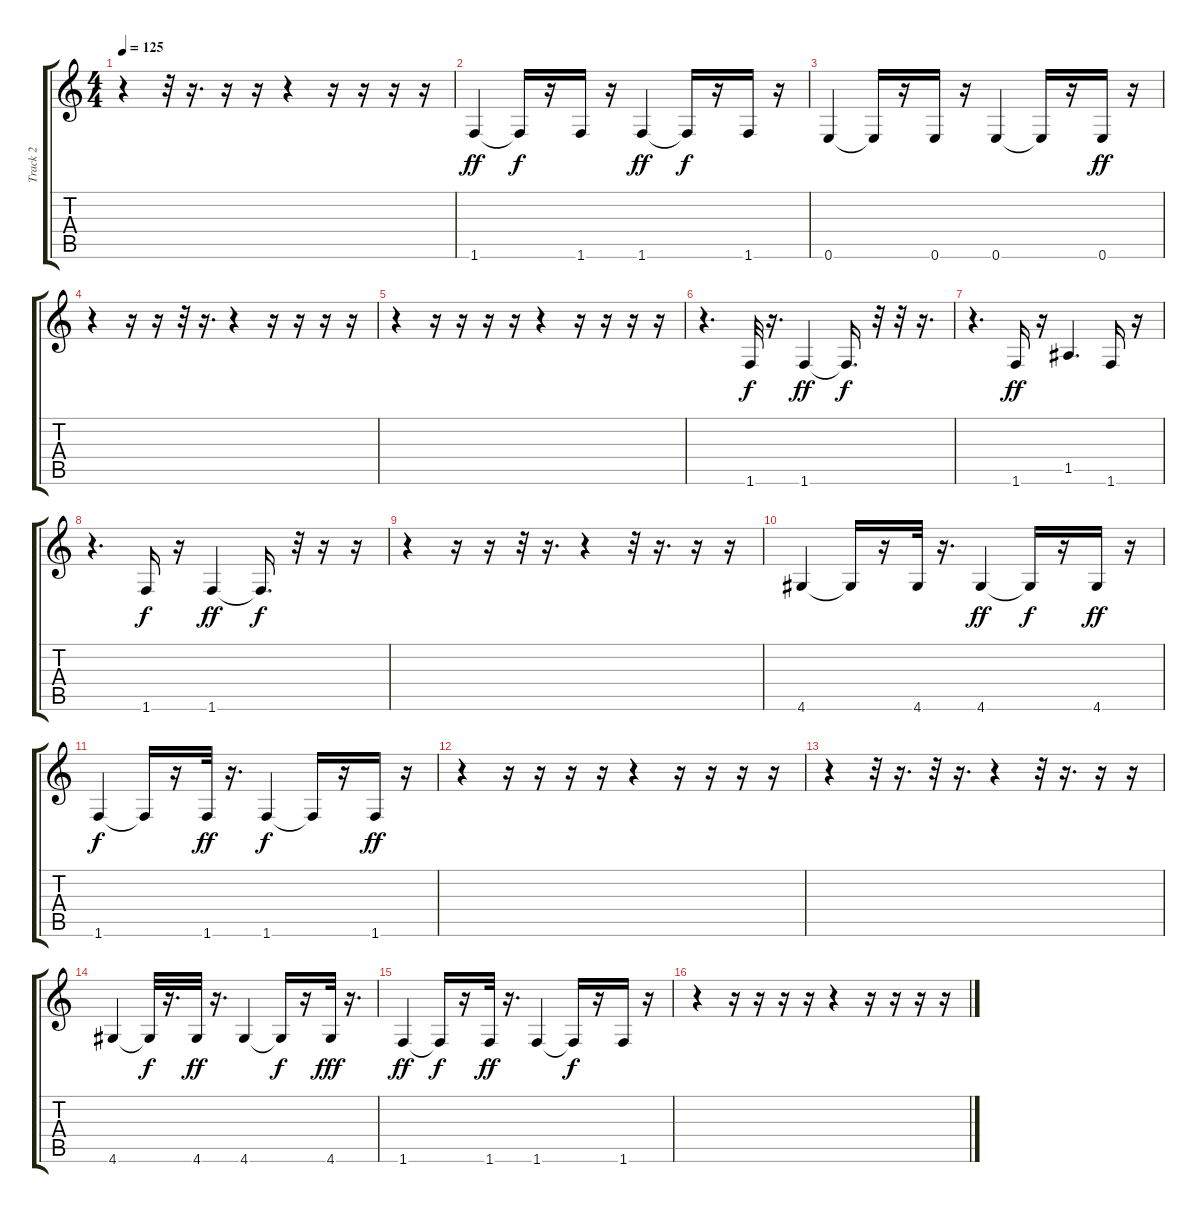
\track ("Track 2" "Track 2") {instrument acousticbass}
\staff {score tabs}
\tuning (E4 B3 G3 D3 A2 E2) {hide}
\ts (4 4)
\tempo 125
\clef g2
\ks c
r.4{dy f} r.32 r.16{d} r.16 r.16 r.4 r.16 r.16 r.16 r.16 |
1.6.4{dy ff} 1.6{t}.16{dy f} r.16 1.6.16 r.16 1.6.4{dy ff} 1.6{t}.16{dy f} r.16 1.6.16 r.16 |
0.6.4 0.6{t}.16 r.16 0.6.16 r.16 0.6.4 0.6{t}.16 r.16 0.6.16{dy ff} r.16 |
r.4 r.16 r.16 r.32 r.16{d} r.4 r.16 r.16 r.16 r.16 |
r.4 r.16 r.16 r.16 r.16 r.4 r.16 r.16 r.16 r.16 |
r.4{d} 1.6.32{dy f} r.16{d} 1.6.4{dy ff} 1.6{t}.16{d dy f} r.32 r.32 r.16{d} |
r.4{d} 1.6.16{dy ff} r.16 1.5.4{d} 1.6.16 r.16 |
r.4{d} 1.6.16{dy f} r.16 1.6.4{dy ff} 1.6{t}.16{d dy f} r.32 r.16 r.16 |
r.4 r.16 r.16 r.32 r.16{d} r.4 r.32 r.16{d} r.16 r.16 |
4.6.4 4.6{t}.16 r.16 4.6.32 r.16{d} 4.6.4{dy ff} 4.6{t}.16{dy f} r.16 4.6.16{dy ff} r.16 |
1.6.4{dy f} 1.6{t}.16 r.16 1.6.32{dy ff} r.16{d} 1.6.4{dy f} 1.6{t}.16 r.16 1.6.16{dy ff} r.16 |
r.4 r.16 r.16 r.16 r.16 r.4 r.16 r.16 r.16 r.16 |
r.4 r.32 r.16{d} r.32 r.16{d} r.4 r.32 r.16{d} r.16 r.16 |
4.6.4 4.6{t}.32{dy f} r.16{d} 4.6.32{dy ff} r.16{d} 4.6.4 4.6{t}.16{dy f} r.16 4.6.32{dy fff} r.16{d} |
1.6.4{dy ff} 1.6{t}.16{dy f} r.16 1.6.32{dy ff} r.16{d} 1.6.4 1.6{t}.16{dy f} r.16 1.6.16 r.16 |
r.4 r.16 r.16 r.16 r.16 r.4 r.16 r.16 r.16 r.16
